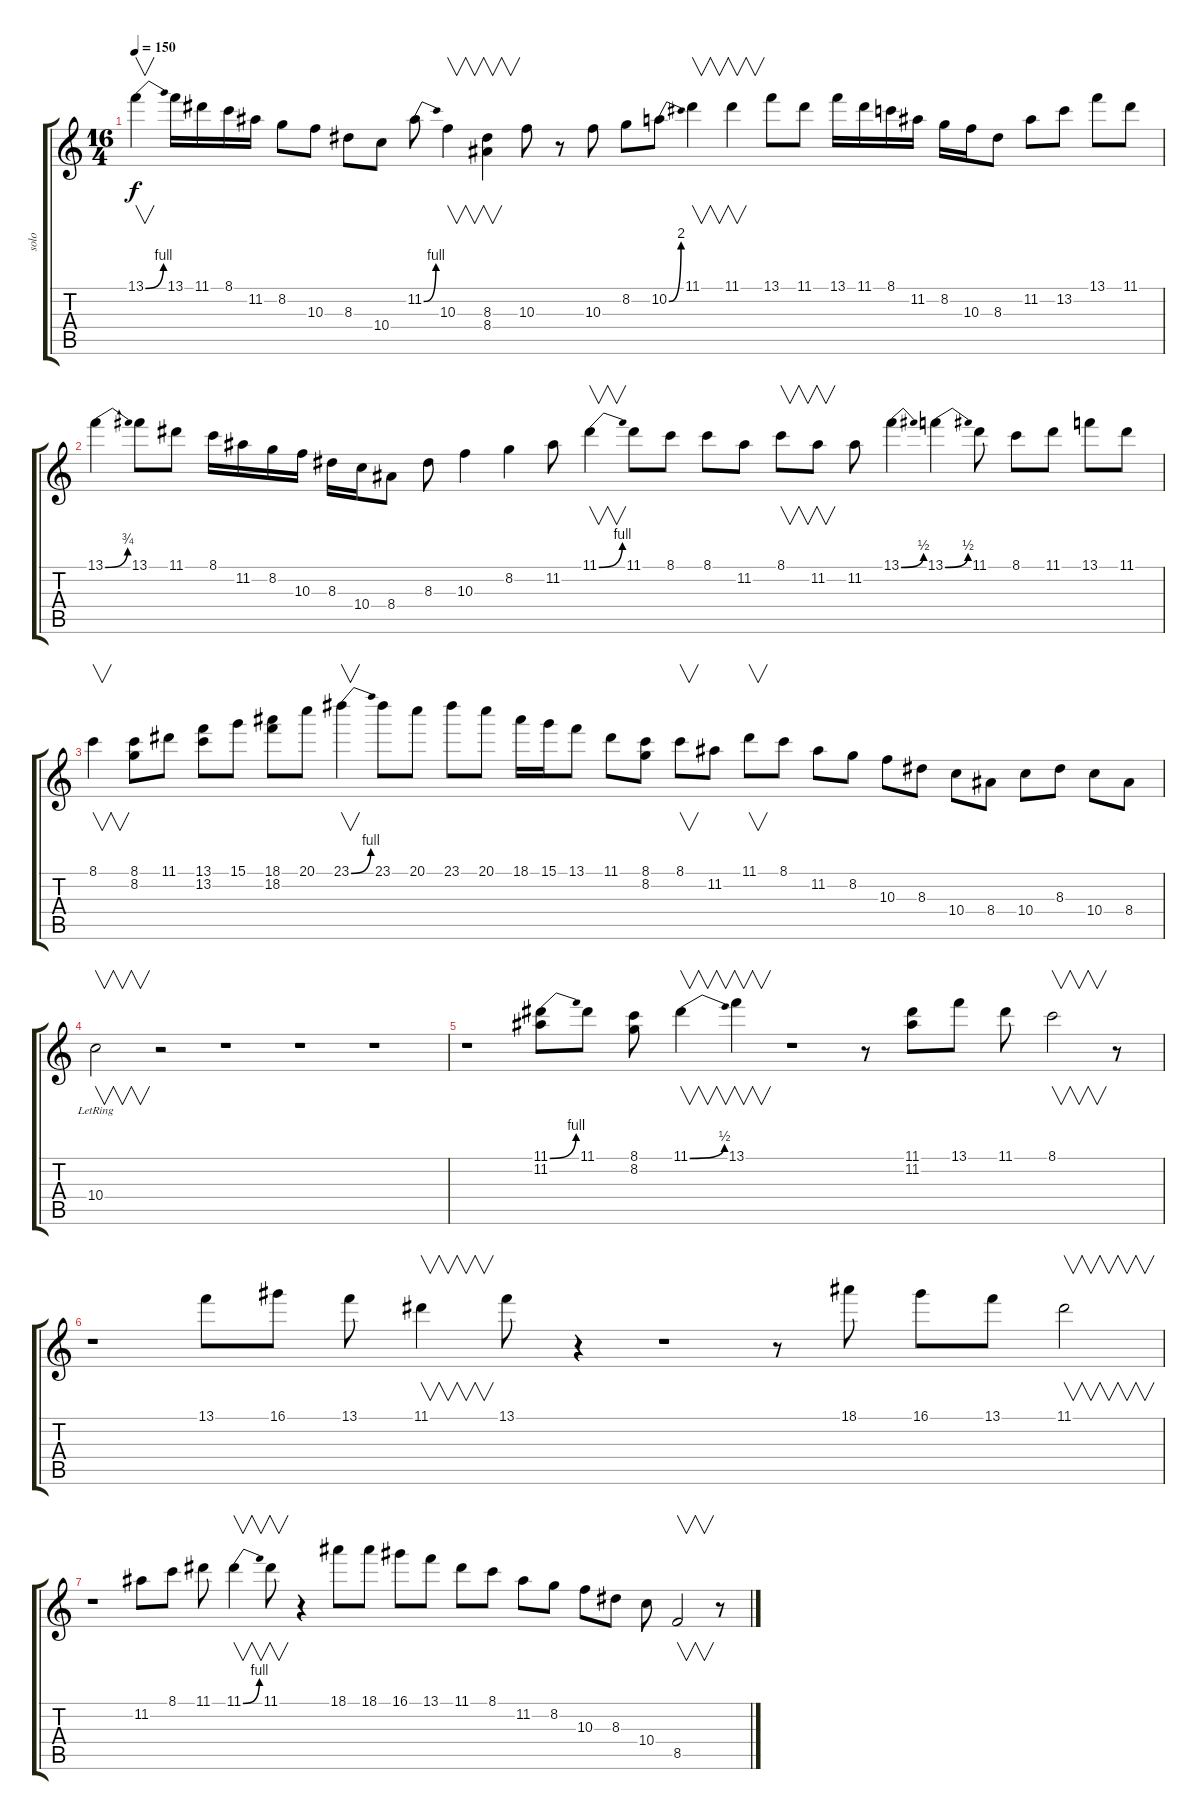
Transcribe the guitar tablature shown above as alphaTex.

\track ("solo" "solo") {instrument distortionguitar}
\staff {score tabs}
\tuning (E4 B3 G3 D3 A2 E2) {hide}
\ts (16 4)
\tempo 150
\clef g2
\ks c
13.1{be (bend 0 0 60 4)}.4{v dy f} 13.1.16 11.1.16 8.1.16 11.2.16 8.2.8 10.3.8 8.3.8 10.4.8 11.2{be (bend 0 0 60 4)}.8 10.3.4{v} (8.3 8.4).4{v} 10.3.8 r.8 10.3.8 8.2.8 10.2{be (bend 0 0 60 8)}.8 11.1.4{v} 11.1.4{v} 13.1.8 11.1.8 13.1.16 11.1.16 8.1.16 11.2.16 8.2.16 10.3.16 8.3.8 11.2.8 13.2.8 13.1.8 11.1.8 |
13.1{be (bend 0 0 60 3)}.4 13.1.8 11.1.8 8.1.16 11.2.16 8.2.16 10.3.16 8.3.16 10.4.16 8.4.8 8.3.8 10.3.4 8.2.4 11.2.8 11.1{be (bend 0 0 60 4)}.4{v} 11.1.8 8.1.8 8.1.8 11.2.8 8.1.8{v} 11.2.8{v} 11.2.8 13.1{be (bend 0 0 60 2)}.4 13.1{be (bend 0 0 60 2)}.4 11.1.8 8.1.8 11.1.8 13.1.8 11.1.8 |
8.1.4{v} (8.1 8.2).8 11.1.8 (13.1 13.2).8 15.1.8 (18.1 18.2).8 20.1.8 23.1{be (bend 0 0 60 4)}.4{v} 23.1.8 20.1.8 23.1.8 20.1.8 18.1.16 15.1.16 13.1.8 11.1.8 (8.1 8.2).8 8.1.8{v} 11.2.8 11.1.8{v} 8.1.8 11.2.8 8.2.8 10.3.8 8.3.8 10.4.8 8.4.8 10.4.8 8.3.8 10.4.8 8.4.8 |
10.4{lr}.2{v} r.2 r.1 r.1 r.1 |
r.1 (11.1{be (bend 0 0 60 4)} 11.2).8 11.1.8 (8.1 8.2).8 11.1{be (bend 0 0 60 2)}.4{v} 13.1.4{v} r.1 r.8 (11.1 11.2).8 13.1.8 11.1.8 8.1.2{v} r.8 |
r.1 13.1.8 16.1.8 13.1.8 11.1.4{v} 13.1.8 r.4 r.1 r.8 18.1.8 16.1.8 13.1.8 11.1.2{v} |
r.1 11.2.8 8.1.8 11.1.8 11.1{be (bend 0 0 60 4)}.4{v} 11.1.8{v} r.4 18.1.8 18.1.8 16.1.8 13.1.8 11.1.8 8.1.8 11.2.8 8.2.8 10.3.8 8.3.8 10.4.8 8.5.2{v} r.8
